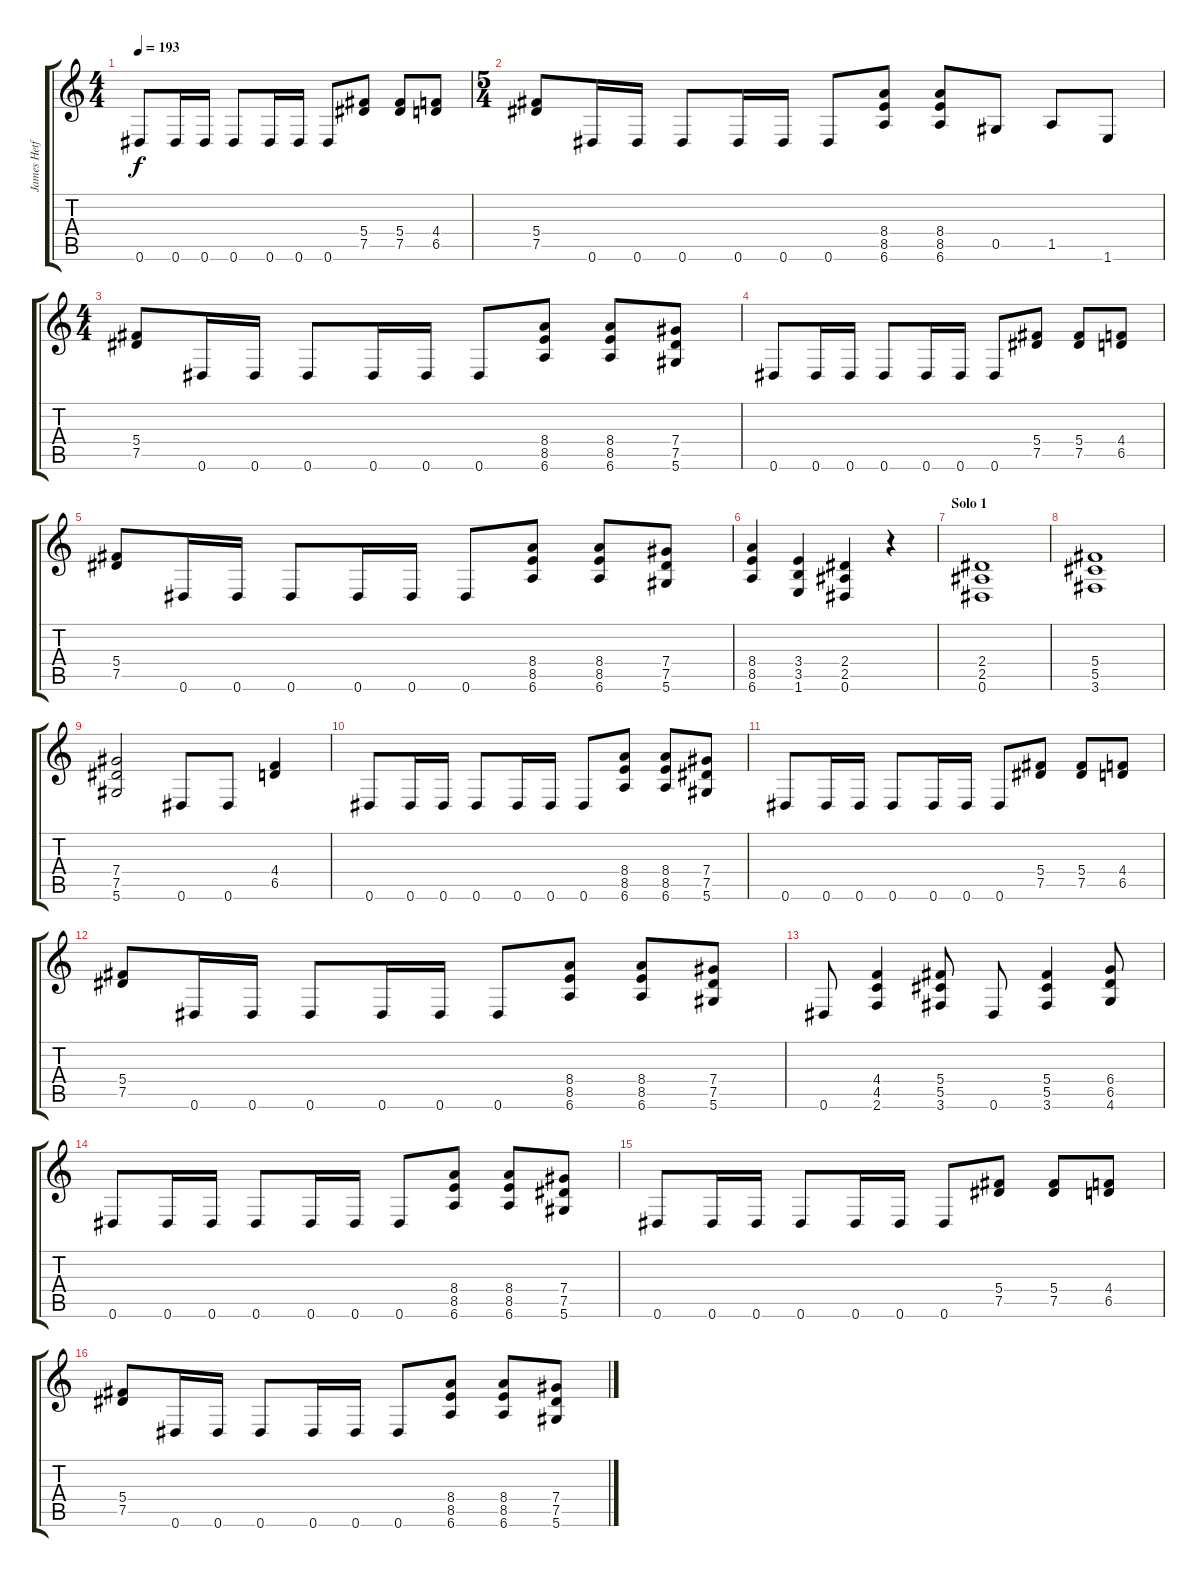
\track ("James Hetfield " "James Hetf") {instrument distortionguitar}
\staff {score tabs}
\tuning (Eb4 Bb3 Gb3 Db3 Ab2 Eb2) {hide}
\ts (4 4)
\tempo 193
\clef g2
\ks c
0.6.8{dy f} 0.6.16 0.6.16 0.6.8 0.6.16 0.6.16 0.6.8 (5.4 7.5).8 (5.4 7.5).8 (4.4 6.5).8 |
\ts (5 4)
(5.4 7.5).8 0.6.16 0.6.16 0.6.8 0.6.16 0.6.16 0.6.8 (8.4 8.5 6.6).8 (8.4 8.5 6.6).8 0.5.8 1.5.8 1.6.8 |
\ts (4 4)
(5.4 7.5).8 0.6.16 0.6.16 0.6.8 0.6.16 0.6.16 0.6.8 (8.4 8.5 6.6).8 (8.4 8.5 6.6).8 (7.4 7.5 5.6).8 |
0.6.8 0.6.16 0.6.16 0.6.8 0.6.16 0.6.16 0.6.8 (5.4 7.5).8 (5.4 7.5).8 (4.4 6.5).8 |
(5.4 7.5).8 0.6.16 0.6.16 0.6.8 0.6.16 0.6.16 0.6.8 (8.4 8.5 6.6).8 (8.4 8.5 6.6).8 (7.4 7.5 5.6).8 |
(8.4 8.5 6.6).4 (3.4 3.5 1.6).4 (2.4 2.5 0.6).4 r.4 |
\section ("" "Solo 1")
(2.4 2.5 0.6).1 |
(5.4 5.5 3.6).1 |
(7.4 7.5 5.6).2 0.6.8 0.6.8 (4.4 6.5).4 |
0.6.8 0.6.16 0.6.16 0.6.8 0.6.16 0.6.16 0.6.8 (8.4 8.5 6.6).8 (8.4 8.5 6.6).8 (7.4 7.5 5.6).8 |
0.6.8 0.6.16 0.6.16 0.6.8 0.6.16 0.6.16 0.6.8 (5.4 7.5).8 (5.4 7.5).8 (4.4 6.5).8 |
(5.4 7.5).8 0.6.16 0.6.16 0.6.8 0.6.16 0.6.16 0.6.8 (8.4 8.5 6.6).8 (8.4 8.5 6.6).8 (7.4 7.5 5.6).8 |
0.6.8 (4.4 4.5 2.6).4 (5.4 5.5 3.6).8 0.6.8 (5.4 5.5 3.6).4 (6.4 6.5 4.6).8 |
0.6.8 0.6.16 0.6.16 0.6.8 0.6.16 0.6.16 0.6.8 (8.4 8.5 6.6).8 (8.4 8.5 6.6).8 (7.4 7.5 5.6).8 |
0.6.8 0.6.16 0.6.16 0.6.8 0.6.16 0.6.16 0.6.8 (5.4 7.5).8 (5.4 7.5).8 (4.4 6.5).8 |
(5.4 7.5).8 0.6.16 0.6.16 0.6.8 0.6.16 0.6.16 0.6.8 (8.4 8.5 6.6).8 (8.4 8.5 6.6).8 (7.4 7.5 5.6).8
